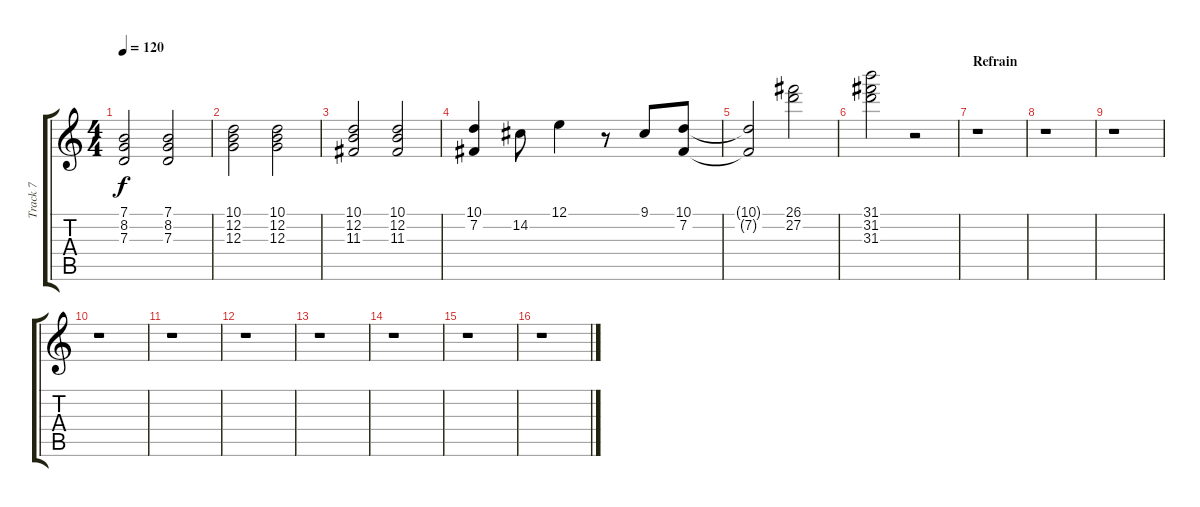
\track ("Track 7" "Track 7") {instrument acousticgrandpiano}
\staff {score tabs}
\tuning (E4 B3 G3 D3 A2 E2) {hide}
\ts (4 4)
\tempo 120
\clef g2
\ks c
(7.1 8.2 7.3).2{dy f} (7.1 8.2 7.3).2 |
(10.1 12.2 12.3).2 (10.1 12.2 12.3).2 |
(10.1 12.2 11.3).2 (10.1 12.2 11.3).2 |
(10.1 7.2).4 14.2.8 12.1.4 r.8 9.1.8 (10.1 7.2).8 |
(10.1{t} 7.2{t}).2 (26.1 27.2).2 |
(31.1 31.2 31.3).2 r.2 |
\section ("" "Refrain")
r.1 |
r.1 |
r.1 |
r.1 |
r.1 |
r.1 |
r.1 |
r.1 |
r.1 |
r.1
